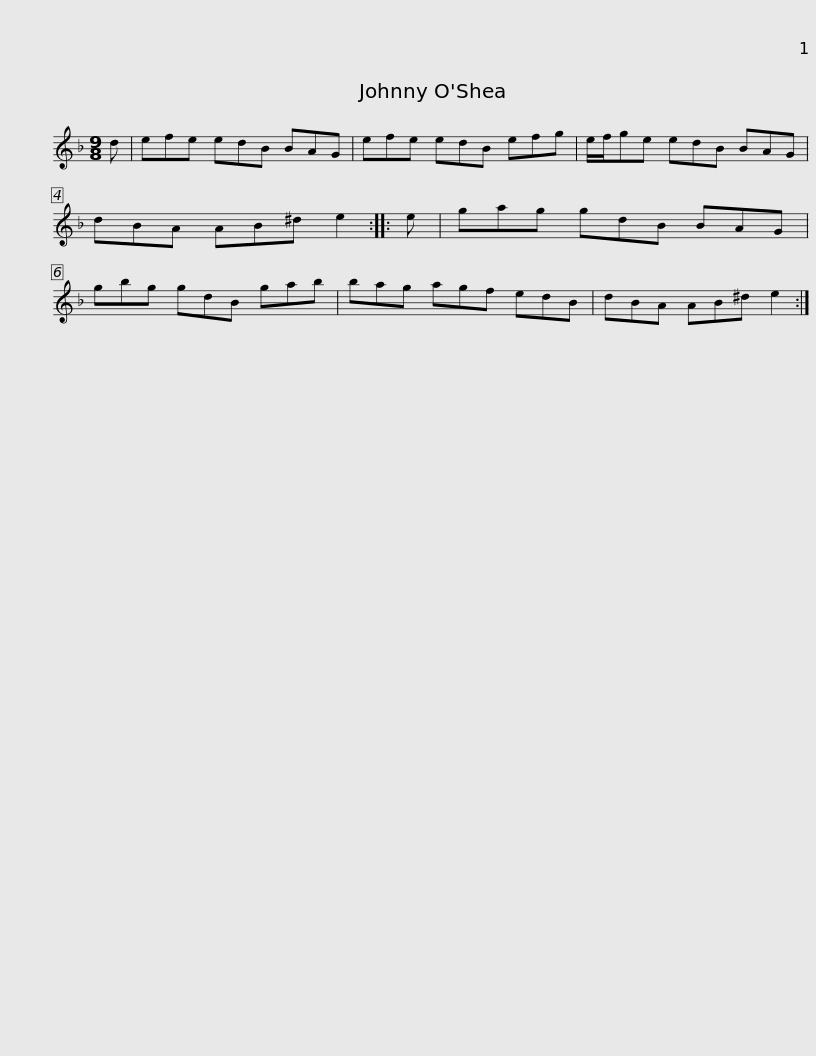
X:1
L:1/8
M:9/8
I:linebreak $
K:F
V:1 treble
V:1
 d | efe edB BAG | efe edB efg | e/f/ge edB BAG | dBA AB^d e2 :: %5
 e |$ gag gdB BAG | gbg gdB gab | bag agf edB | dBA AB^d e2 :| %10
